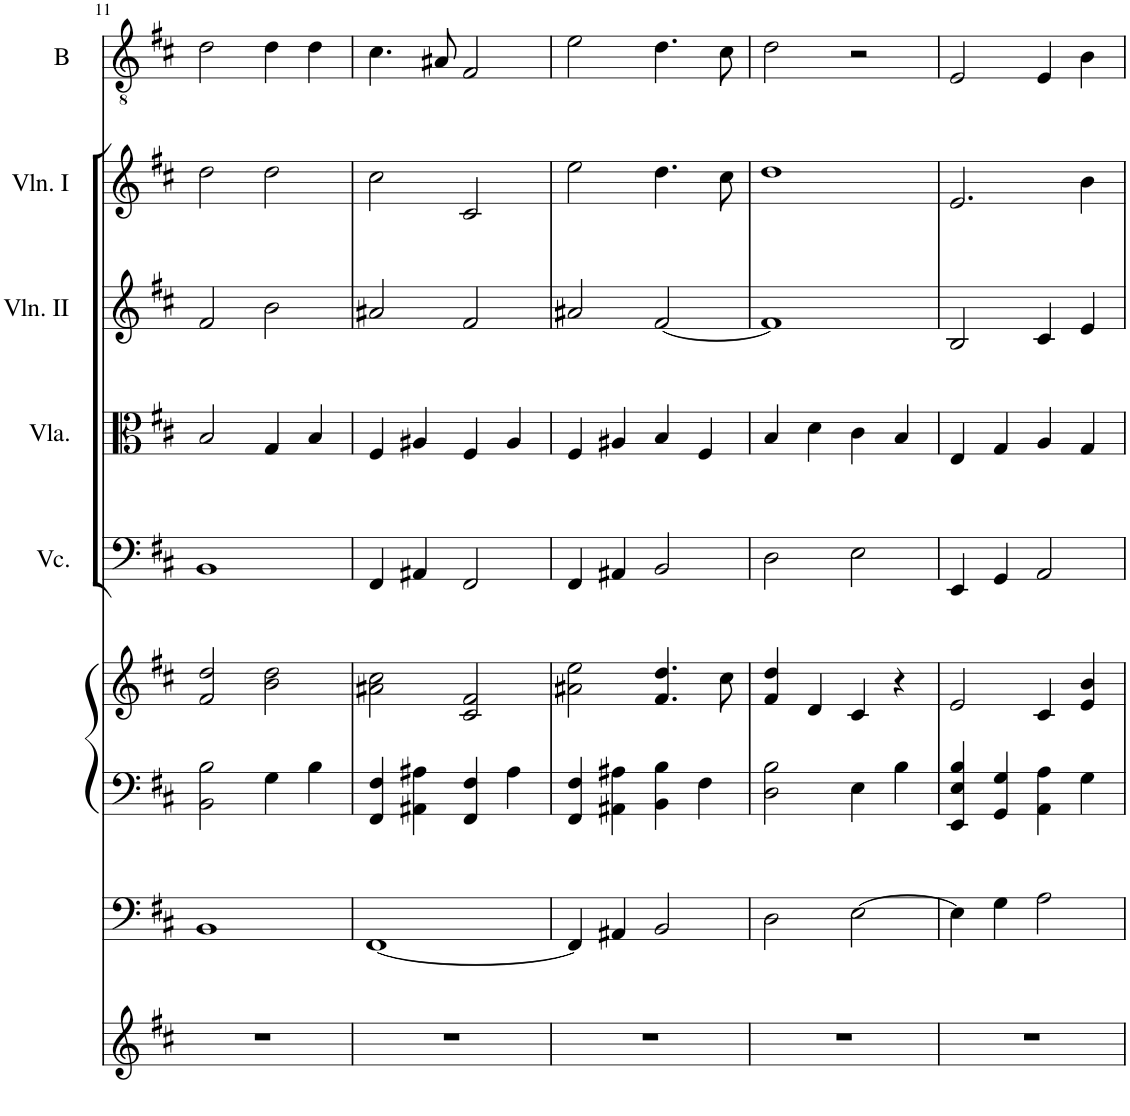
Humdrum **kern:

**kern	**kern	**kern	**kern	**kern	**kern	**kern	**kern	**kern
*part8	*part7	*part6	*part6	*part5	*part4	*part3	*part2	*part1
*staff9	*staff8	*staff7	*staff6	*staff5	*staff4	*staff3	*staff2	*staff1
*I"Flute	*I"DoubleBass	*I"Piano	*	*I"Cello	*I"Viola	*I"Violin II	*I"Violin I	*I"Baritone
*	*	*	*	*	*I'Vla.	*I'Vln. II	*I'Vln. I	*I'B
!!LO:PB:g=z
*clefG2	*clefF4	*clefF4	*clefG2	*clefF4	*clefC3	*clefG2	*clefG2	*clefGv2
*	*Trd7c12	*	*	*	*	*	*	*
*k[f#c#]	*k[f#c#]	*k[f#c#]	*k[f#c#]	*k[f#c#]	*k[f#c#]	*k[f#c#]	*k[f#c#]	*k[f#c#]
*D:	*D:	*D:	*D:	*D:	*D:	*D:	*D:	*D:
*M4/4	*M4/4	*M4/4	*M4/4	*M4/4	*M4/4	*M4/4	*M4/4	*M4/4
*met(c)	*met(c)	*met(c)	*met(c)	*met(c)	*met(c)	*met(c)	*met(c)	*met(c)
=11	=11	=11	=11	=11	=11	=11	=11	=11
1r	1BB	2BB\ 2B\	2f#/ 2dd/	1BB	2B/	2f#/	2dd\	2d\
.	.	4G\	2b\ 2dd\	.	4G/	2b\	2dd\	4d\
.	.	4B\	.	.	4B/	.	.	4d\
=12	=12	=12	=12	=12	=12	=12	=12	=12
1r	[1FF#	4FF#/ 4F#/	2a#X\ 2cc#\	4FF#/	4F#/	2a#X/	2cc#\	4.c#\
.	.	4AA#X\ 4A#X\	.	4AA#X/	4A#X/	.	.	.
.	.	.	.	.	.	.	.	8A#X/
.	.	4FF#/ 4F#/	2c#/ 2f#/	2FF#/	4F#/	2f#/	2c#/	2F#/
.	.	4A#\	.	.	4A#/	.	.	.
=13	=13	=13	=13	=13	=13	=13	=13	=13
1r	4FF#/]	4FF#/ 4F#/	2a#X\ 2ee\	4FF#/	4F#/	2a#X/	2ee\	2e\
.	4AA#X/	4AA#X\ 4A#X\	.	4AA#X/	4A#X/	.	.	.
.	2BB/	4BB\ 4B\	4.f#/ 4.dd/	2BB/	4B/	[2f#/	4.dd\	4.d\
.	.	4F#\	.	.	4F#/	.	.	.
.	.	.	8cc#\	.	.	.	8cc#\	8c#\
=14	=14	=14	=14	=14	=14	=14	=14	=14
1r	2D\	2D\ 2B\	4f#/ 4dd/	2D\	4B/	1f#]	1dd	2d\
.	.	.	4d/	.	4d\	.	.	.
.	[2E\	4E\	4c#/	2E\	4c#\	.	.	2r
.	.	4B\	4r	.	4B/	.	.	.
=15	=15	=15	=15	=15	=15	=15	=15	=15
1r	4E\]	4EE/ 4E/ 4B/	2e/	4EE/	4E/	2B/	2.e/	2E/
.	4G\	4GG/ 4G/	.	4GG/	4G/	.	.	.
.	2A\	4AA\ 4A\	4c#/	2AA/	4A/	4c#/	.	4E/
.	.	4G\	4e/ 4b/	.	4G/	4e/	4b\	4B\
=	=	=	=	=	=	=	=	=
*-	*-	*-	*-	*-	*-	*-	*-	*-
